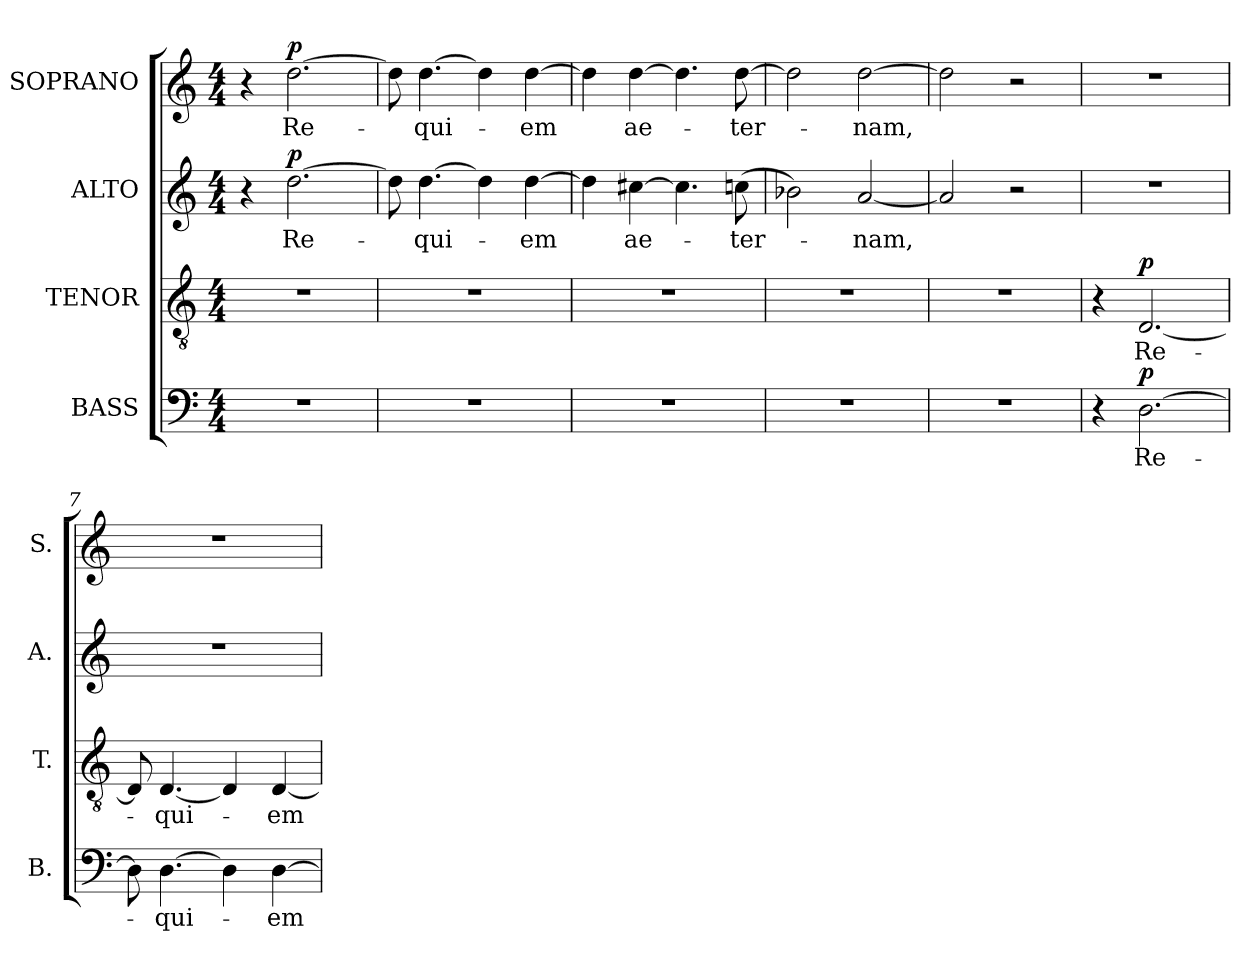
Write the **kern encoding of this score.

**kern	**text	**dynam	**kern	**text	**dynam	**kern	**text	**dynam	**kern	**text	**dynam
*part4	*part4	*part4	*part3	*part3	*part3	*part2	*part2	*part2	*part1	*part1	*part1
*staff4	*staff4	*staff4	*staff3	*staff3	*staff3	*staff2	*staff2	*staff2	*staff1	*staff1	*staff1
*I"BASS	*	*	*I"TENOR	*	*	*I"ALTO	*	*	*I"SOPRANO	*	*
*I'B.	*	*	*I'T.	*	*	*I'A.	*	*	*I'S.	*	*
!!LO:PB:g=z
*clefF4	*	*	*clefGv2	*	*	*clefG2	*	*	*clefG2	*	*
*	*	*	*ITrd7c12	*	*	*	*	*	*	*	*
*k[]	*	*	*k[]	*	*	*k[]	*	*	*k[]	*	*
*C:	*	*	*C:	*	*	*C:	*	*	*C:	*	*
*M4/4	*	*	*M4/4	*	*	*M4/4	*	*	*M4/4	*	*
*MM60	*	*	*MM60	*	*	*MM60	*	*	*MM60	*	*
=1	=1	=1	=1	=1	=1	=1	=1	=1	=1	=1	=1
1r	.	.	1r	.	.	4r	.	.	4r	.	.
!	!	!	!	!	!	!	!LO:LY:b:color=#000000	!	!	!	!
!	!	!	!	!	!	!	!	!	!	!LO:LY:b:color=#000000	!
.	.	.	.	.	.	[>2.ddi\	Re-	p	[>2.ddi\	Re-	p
=2	=2	=2	=2	=2	=2	=2	=2	=2	=2	=2	=2
1r	.	.	1r	.	.	8ddi\]	.	.	8ddi\]	.	.
!	!	!	!	!	!	!	!LO:LY:b:color=#000000	!	!	!	!
!	!	!	!	!	!	!	!	!	!	!LO:LY:b:color=#000000	!
.	.	.	.	.	.	[>4.ddi\	-qui-	.	[>4.ddi\	-qui-	.
.	.	.	.	.	.	4ddi\]	.	.	4ddi\]	.	.
!	!	!	!	!	!	!	!LO:LY:b:color=#000000	!	!	!	!
!	!	!	!	!	!	!	!	!	!	!LO:LY:b:color=#000000	!
.	.	.	.	.	.	[>4ddi\	-em	.	[>4ddi\	-em	.
=3	=3	=3	=3	=3	=3	=3	=3	=3	=3	=3	=3
1r	.	.	1r	.	.	4ddi\]	.	.	4ddi\]	.	.
!	!	!	!	!	!	!	!LO:LY:b:color=#000000	!	!	!	!
!	!	!	!	!	!	!	!	!	!	!LO:LY:b:color=#000000	!
.	.	.	.	.	.	[>4cc#Xi\	ae-	.	[>4ddi\	ae-	.
.	.	.	.	.	.	4.cc#i\]	.	.	4.ddi\]	.	.
!	!	!	!	!	!	!	!LO:LY:b:color=#000000	!	!	!	!
!	!	!	!	!	!	!	!	!	!	!LO:LY:b:color=#000000	!
.	.	.	.	.	.	(8ccni\	-ter-	.	[>8ddi\	-ter-	.
=4	=4	=4	=4	=4	=4	=4	=4	=4	=4	=4	=4
1r	.	.	1r	.	.	2b-Xi\)	.	.	2ddi\]	.	.
!	!	!	!	!	!	!	!LO:LY:b:color=#000000	!	!	!	!
!	!	!	!	!	!	!	!	!	!	!LO:LY:b:color=#000000	!
.	.	.	.	.	.	[<2ai/	-nam,	.	[>2ddi\	-nam,	.
=5	=5	=5	=5	=5	=5	=5	=5	=5	=5	=5	=5
1r	.	.	1r	.	.	2ai/]	.	.	2ddi\]	.	.
.	.	.	.	.	.	2r	.	.	2r	.	.
=6	=6	=6	=6	=6	=6	=6	=6	=6	=6	=6	=6
4r	.	.	4r	.	.	1r	.	.	1r	.	.
!	!LO:LY:b:color=#000000	!	!	!	!	!	!	!	!	!	!
!	!	!	!	!LO:LY:b:color=#000000	!	!	!	!	!	!	!
[>2.Di\	Re-	p	[<2.DDi/	Re-	p	.	.	.	.	.	.
!!LO:LB:g=z
=7	=7	=7	=7	=7	=7	=7	=7	=7	=7	=7	=7
8Di\]	.	.	8DDi/]	.	.	1r	.	.	1r	.	.
!	!LO:LY:b:color=#000000	!	!	!	!	!	!	!	!	!	!
!	!	!	!	!LO:LY:b:color=#000000	!	!	!	!	!	!	!
[>4.Di\	-qui-	.	[<4.DDi/	-qui-	.	.	.	.	.	.	.
4Di\]	.	.	4DDi/]	.	.	.	.	.	.	.	.
!	!LO:LY:b:color=#000000	!	!	!	!	!	!	!	!	!	!
!	!	!	!	!LO:LY:b:color=#000000	!	!	!	!	!	!	!
[>4Di\	-em	.	[<4DDi/	-em	.	.	.	.	.	.	.
=	=	=	=	=	=	=	=	=	=	=	=
*-	*-	*-	*-	*-	*-	*-	*-	*-	*-	*-	*-
